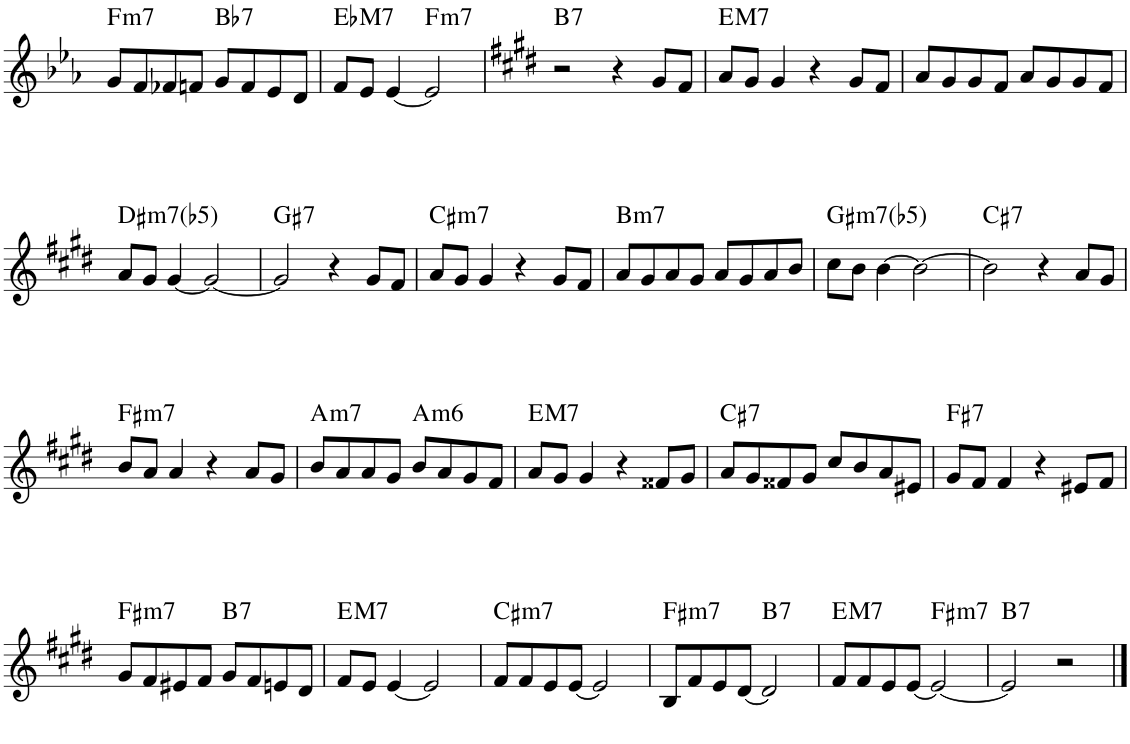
**kern	**harte
*part1	*part1
*staff1	*
*I"Piano	*
*I'Pno.	*
!!LO:PB:g=z
*clefG2	*
*k[b-e-a-]	*
*M4/4	*
=31	=31
!	!LO:H:kt=m7
8g/L	F:min7
8f/	.
8f-X/	.
8fn/J	.
!	!LO:H:kt=7
8g/L	Bb:7
8f/	.
8e-/	.
8d/J	.
=32	=32
!	!LO:H:kt=M7
8f/L	Eb:maj7
8e-/J	.
[4e-/	.
!	!LO:H:kt=m7
2e-/]	F:min7
=33	=33
*k[f#c#g#d#]	*
!	!LO:H:kt=7
2r	B:7
4r	.
8g#/L	.
8f#/J	.
=34	=34
!	!LO:H:kt=M7
8a/L	E:maj7
8g#/J	.
4g#/	.
4r	.
8g#/L	.
8f#/J	.
=35	=35
8a/L	.
8g#/	.
8g#/	.
8f#/J	.
8a/L	.
8g#/	.
8g#/	.
8f#/J	.
!!LO:LB:g=z
=36	=36
!	!LO:H:kt=m7(b5)
8a/L	D#:hdim7
8g#/J	.
[4g#/	.
2g#/_	.
=37	=37
!	!LO:H:kt=7
2g#/]	G#:7
4r	.
8g#/L	.
8f#/J	.
=38	=38
!	!LO:H:kt=m7
8a/L	C#:min7
8g#/J	.
4g#/	.
4r	.
8g#/L	.
8f#/J	.
=39	=39
!	!LO:H:kt=m7
8a/L	B:min7
8g#/	.
8a/	.
8g#/J	.
8a/L	.
8g#/	.
8a/	.
8b/J	.
=40	=40
!	!LO:H:kt=m7(b5)
8cc#\L	G#:hdim7
8b\J	.
[4b\	.
2b\_	.
=41	=41
!	!LO:H:kt=7
2b\]	C#:7
4r	.
8a/L	.
8g#/J	.
!!LO:LB:g=z
=42	=42
!	!LO:H:kt=m7
8b/L	F#:min7
8a/J	.
4a/	.
4r	.
8a/L	.
8g#/J	.
=43	=43
!	!LO:H:kt=m7
8b/L	A:min7
8a/	.
8a/	.
8g#/J	.
!	!LO:H:kt=m6
8b/L	A:min6
8a/	.
8g#/	.
8f#/J	.
=44	=44
!	!LO:H:kt=M7
8a/L	E:maj7
8g#/J	.
4g#/	.
4r	.
8f##X/L	.
8g#/J	.
=45	=45
!	!LO:H:kt=7
8a/L	C#:7
8g#/	.
8f##X/	.
8g#/J	.
8cc#/L	.
8b/	.
8a/	.
8e#X/J	.
=46	=46
!	!LO:H:kt=7
8g#/L	F#:7
8f#/J	.
4f#/	.
4r	.
8e#X/L	.
8f#/J	.
!!LO:LB:g=z
=47	=47
!	!LO:H:kt=m7
8g#/L	F#:min7
8f#/	.
8e#X/	.
8f#/J	.
!	!LO:H:kt=7
8g#/L	B:7
8f#/	.
8en/	.
8d#/J	.
=48	=48
!	!LO:H:kt=M7
8f#/L	E:maj7
8e/J	.
[4e/	.
2e/]	.
=49	=49
!	!LO:H:kt=m7
8f#/L	C#:min7
8f#/	.
8e/	.
[8e/J	.
2e/]	.
=50	=50
!	!LO:H:kt=m7
8B/L	F#:min7
8f#/	.
8e/	.
[8d#/J	.
!	!LO:H:kt=7
2d#/]	B:7
=51	=51
!	!LO:H:kt=M7
8f#/L	E:maj7
8f#/	.
8e/	.
[8e/J	.
!	!LO:H:kt=m7
2e/_	F#:min7
=52	=52
!	!LO:H:kt=7
2e/]	B:7
2r	.
==	==
*-	*-
